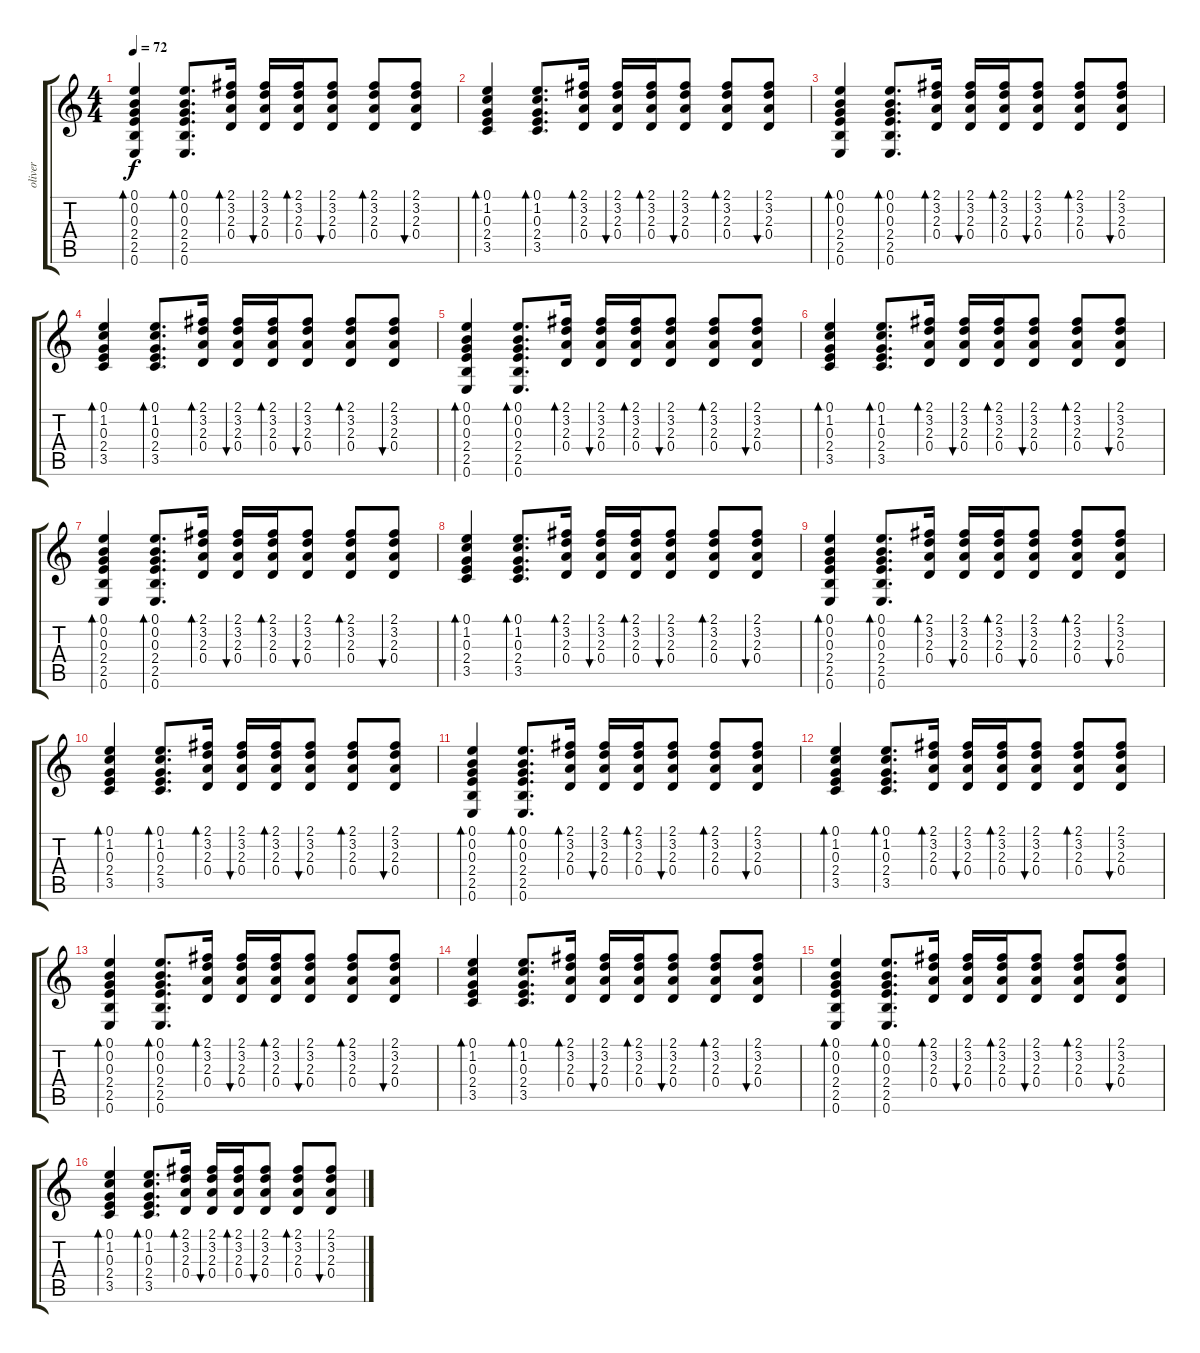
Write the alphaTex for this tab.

\track ("oliver" "oliver") {instrument acousticguitarsteel}
\staff {score tabs}
\tuning (E4 B3 G3 D3 A2 E2) {hide}
\ts (4 4)
\tempo 72
\clef g2
\ks c
(0.1 0.2 0.3 2.4 2.5 0.6).4{bd 60 dy f} (0.1 0.2 0.3 2.4 2.5 0.6).8{d bd 60} (2.1 3.2 2.3 0.4).16{bd 60} (2.1 3.2 2.3 0.4).16{bu 60} (2.1 3.2 2.3 0.4).16{bd 60} (2.1 3.2 2.3 0.4).8{bu 60} (2.1 3.2 2.3 0.4).8{bd 60} (2.1 3.2 2.3 0.4).8{bu 60} |
(0.1 1.2 0.3 2.4 3.5).4{bd 60} (0.1 1.2 0.3 2.4 3.5).8{d bd 60} (2.1 3.2 2.3 0.4).16{bd 60} (2.1 3.2 2.3 0.4).16{bu 60} (2.1 3.2 2.3 0.4).16{bd 60} (2.1 3.2 2.3 0.4).8{bu 60} (2.1 3.2 2.3 0.4).8{bd 60} (2.1 3.2 2.3 0.4).8{bu 60} |
(0.1 0.2 0.3 2.4 2.5 0.6).4{bd 60} (0.1 0.2 0.3 2.4 2.5 0.6).8{d bd 60} (2.1 3.2 2.3 0.4).16{bd 60} (2.1 3.2 2.3 0.4).16{bu 60} (2.1 3.2 2.3 0.4).16{bd 60} (2.1 3.2 2.3 0.4).8{bu 60} (2.1 3.2 2.3 0.4).8{bd 60} (2.1 3.2 2.3 0.4).8{bu 60} |
(0.1 1.2 0.3 2.4 3.5).4{bd 60} (0.1 1.2 0.3 2.4 3.5).8{d bd 60} (2.1 3.2 2.3 0.4).16{bd 60} (2.1 3.2 2.3 0.4).16{bu 60} (2.1 3.2 2.3 0.4).16{bd 60} (2.1 3.2 2.3 0.4).8{bu 60} (2.1 3.2 2.3 0.4).8{bd 60} (2.1 3.2 2.3 0.4).8{bu 60} |
(0.1 0.2 0.3 2.4 2.5 0.6).4{bd 60} (0.1 0.2 0.3 2.4 2.5 0.6).8{d bd 60} (2.1 3.2 2.3 0.4).16{bd 60} (2.1 3.2 2.3 0.4).16{bu 60} (2.1 3.2 2.3 0.4).16{bd 60} (2.1 3.2 2.3 0.4).8{bu 60} (2.1 3.2 2.3 0.4).8{bd 60} (2.1 3.2 2.3 0.4).8{bu 60} |
(0.1 1.2 0.3 2.4 3.5).4{bd 60} (0.1 1.2 0.3 2.4 3.5).8{d bd 60} (2.1 3.2 2.3 0.4).16{bd 60} (2.1 3.2 2.3 0.4).16{bu 60} (2.1 3.2 2.3 0.4).16{bd 60} (2.1 3.2 2.3 0.4).8{bu 60} (2.1 3.2 2.3 0.4).8{bd 60} (2.1 3.2 2.3 0.4).8{bu 60} |
(0.1 0.2 0.3 2.4 2.5 0.6).4{bd 60} (0.1 0.2 0.3 2.4 2.5 0.6).8{d bd 60} (2.1 3.2 2.3 0.4).16{bd 60} (2.1 3.2 2.3 0.4).16{bu 60} (2.1 3.2 2.3 0.4).16{bd 60} (2.1 3.2 2.3 0.4).8{bu 60} (2.1 3.2 2.3 0.4).8{bd 60} (2.1 3.2 2.3 0.4).8{bu 60} |
(0.1 1.2 0.3 2.4 3.5).4{bd 60} (0.1 1.2 0.3 2.4 3.5).8{d bd 60} (2.1 3.2 2.3 0.4).16{bd 60} (2.1 3.2 2.3 0.4).16{bu 60} (2.1 3.2 2.3 0.4).16{bd 60} (2.1 3.2 2.3 0.4).8{bu 60} (2.1 3.2 2.3 0.4).8{bd 60} (2.1 3.2 2.3 0.4).8{bu 60} |
(0.1 0.2 0.3 2.4 2.5 0.6).4{bd 60} (0.1 0.2 0.3 2.4 2.5 0.6).8{d bd 60} (2.1 3.2 2.3 0.4).16{bd 60} (2.1 3.2 2.3 0.4).16{bu 60} (2.1 3.2 2.3 0.4).16{bd 60} (2.1 3.2 2.3 0.4).8{bu 60} (2.1 3.2 2.3 0.4).8{bd 60} (2.1 3.2 2.3 0.4).8{bu 60} |
(0.1 1.2 0.3 2.4 3.5).4{bd 60} (0.1 1.2 0.3 2.4 3.5).8{d bd 60} (2.1 3.2 2.3 0.4).16{bd 60} (2.1 3.2 2.3 0.4).16{bu 60} (2.1 3.2 2.3 0.4).16{bd 60} (2.1 3.2 2.3 0.4).8{bu 60} (2.1 3.2 2.3 0.4).8{bd 60} (2.1 3.2 2.3 0.4).8{bu 60} |
(0.1 0.2 0.3 2.4 2.5 0.6).4{bd 60} (0.1 0.2 0.3 2.4 2.5 0.6).8{d bd 60} (2.1 3.2 2.3 0.4).16{bd 60} (2.1 3.2 2.3 0.4).16{bu 60} (2.1 3.2 2.3 0.4).16{bd 60} (2.1 3.2 2.3 0.4).8{bu 60} (2.1 3.2 2.3 0.4).8{bd 60} (2.1 3.2 2.3 0.4).8{bu 60} |
(0.1 1.2 0.3 2.4 3.5).4{bd 60} (0.1 1.2 0.3 2.4 3.5).8{d bd 60} (2.1 3.2 2.3 0.4).16{bd 60} (2.1 3.2 2.3 0.4).16{bu 60} (2.1 3.2 2.3 0.4).16{bd 60} (2.1 3.2 2.3 0.4).8{bu 60} (2.1 3.2 2.3 0.4).8{bd 60} (2.1 3.2 2.3 0.4).8{bu 60} |
(0.1 0.2 0.3 2.4 2.5 0.6).4{bd 60} (0.1 0.2 0.3 2.4 2.5 0.6).8{d bd 60} (2.1 3.2 2.3 0.4).16{bd 60} (2.1 3.2 2.3 0.4).16{bu 60} (2.1 3.2 2.3 0.4).16{bd 60} (2.1 3.2 2.3 0.4).8{bu 60} (2.1 3.2 2.3 0.4).8{bd 60} (2.1 3.2 2.3 0.4).8{bu 60} |
(0.1 1.2 0.3 2.4 3.5).4{bd 60} (0.1 1.2 0.3 2.4 3.5).8{d bd 60} (2.1 3.2 2.3 0.4).16{bd 60} (2.1 3.2 2.3 0.4).16{bu 60} (2.1 3.2 2.3 0.4).16{bd 60} (2.1 3.2 2.3 0.4).8{bu 60} (2.1 3.2 2.3 0.4).8{bd 60} (2.1 3.2 2.3 0.4).8{bu 60} |
(0.1 0.2 0.3 2.4 2.5 0.6).4{bd 60} (0.1 0.2 0.3 2.4 2.5 0.6).8{d bd 60} (2.1 3.2 2.3 0.4).16{bd 60} (2.1 3.2 2.3 0.4).16{bu 60} (2.1 3.2 2.3 0.4).16{bd 60} (2.1 3.2 2.3 0.4).8{bu 60} (2.1 3.2 2.3 0.4).8{bd 60} (2.1 3.2 2.3 0.4).8{bu 60} |
(0.1 1.2 0.3 2.4 3.5).4{bd 60} (0.1 1.2 0.3 2.4 3.5).8{d bd 60} (2.1 3.2 2.3 0.4).16{bd 60} (2.1 3.2 2.3 0.4).16{bu 60} (2.1 3.2 2.3 0.4).16{bd 60} (2.1 3.2 2.3 0.4).8{bu 60} (2.1 3.2 2.3 0.4).8{bd 60} (2.1 3.2 2.3 0.4).8{bu 60}
